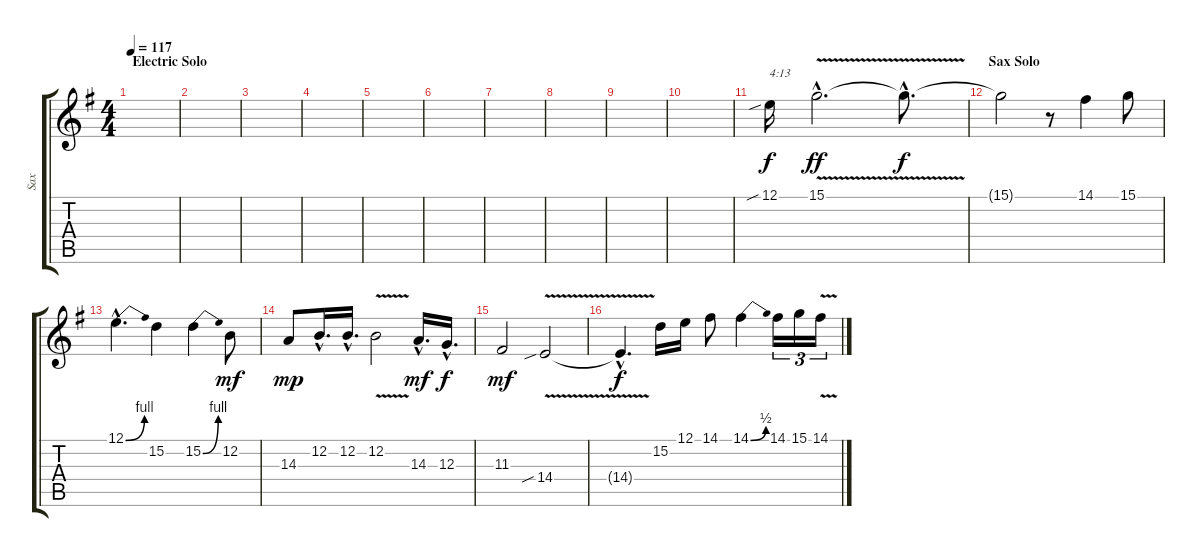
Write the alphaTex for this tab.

\track ("Sax" "Sax") {instrument tenorsax}
\staff {score tabs}
\tuning (E4 B3 G3 D3 A2 E2) {hide}
\ts (4 4)
\section ("" "Electric Solo")
\tempo 117
\clef g2
\ks g
|
|
|
|
|
|
|
|
|
|
12.1{sib}.16{txt "4:13"} 15.1{v hac}.2{d dy ff} 15.1{hac t}.8{d dy f} |
\section ("" "Sax Solo")
15.1{t}.2 r.8 14.1.4 15.1.8 |
12.1{be (bend 0 0 60 4) hac}.4{d} 15.2.4 15.2{be (bend 0 0 60 4)}.4 12.2.8{dy mf} |
14.3.8{dy mp} 12.2{hac}.16{d} 12.2{hac}.16{d} 12.2{v}.2 14.3{hac}.16{d dy mf} 12.3{hac}.16{d dy f} |
11.3.2{dy mf} 14.4{v sib}.2 |
14.4{hac t}.4{d dy f} 15.2.16 12.1.16 14.1.8 14.1{be (bend 0 0 60 2)}.4 14.1.16{tu (3 2)} 15.1.16{tu (3 2)} 14.1{v}.16{tu (3 2)}
